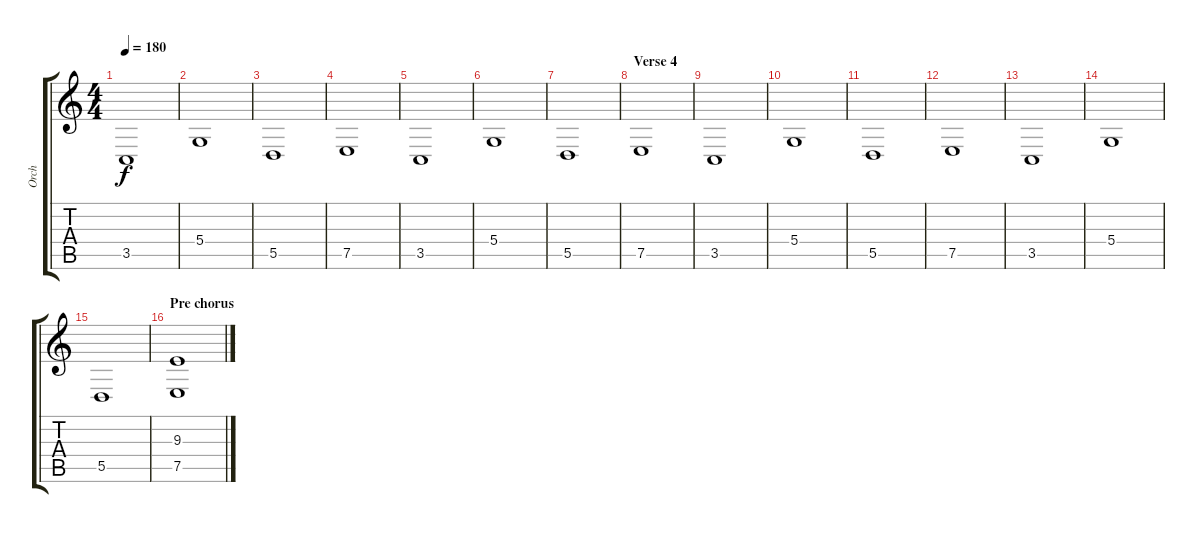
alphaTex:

\track ("Orch" "Orch") {instrument stringensemble1}
\staff {score tabs}
\tuning (E4 B3 G3 D3 A2 E2) {hide}
\ts (4 4)
\tempo 180
\clef g2
\ks c
3.5.1{dy f} |
5.4.1 |
5.5.1 |
7.5.1 |
3.5.1 |
5.4.1 |
5.5.1 |
\section ("" "Verse 4")
7.5.1 |
3.5.1 |
5.4.1 |
5.5.1 |
7.5.1 |
3.5.1 |
5.4.1 |
5.5.1 |
\section ("" "Pre chorus")
(9.3 7.5).1
